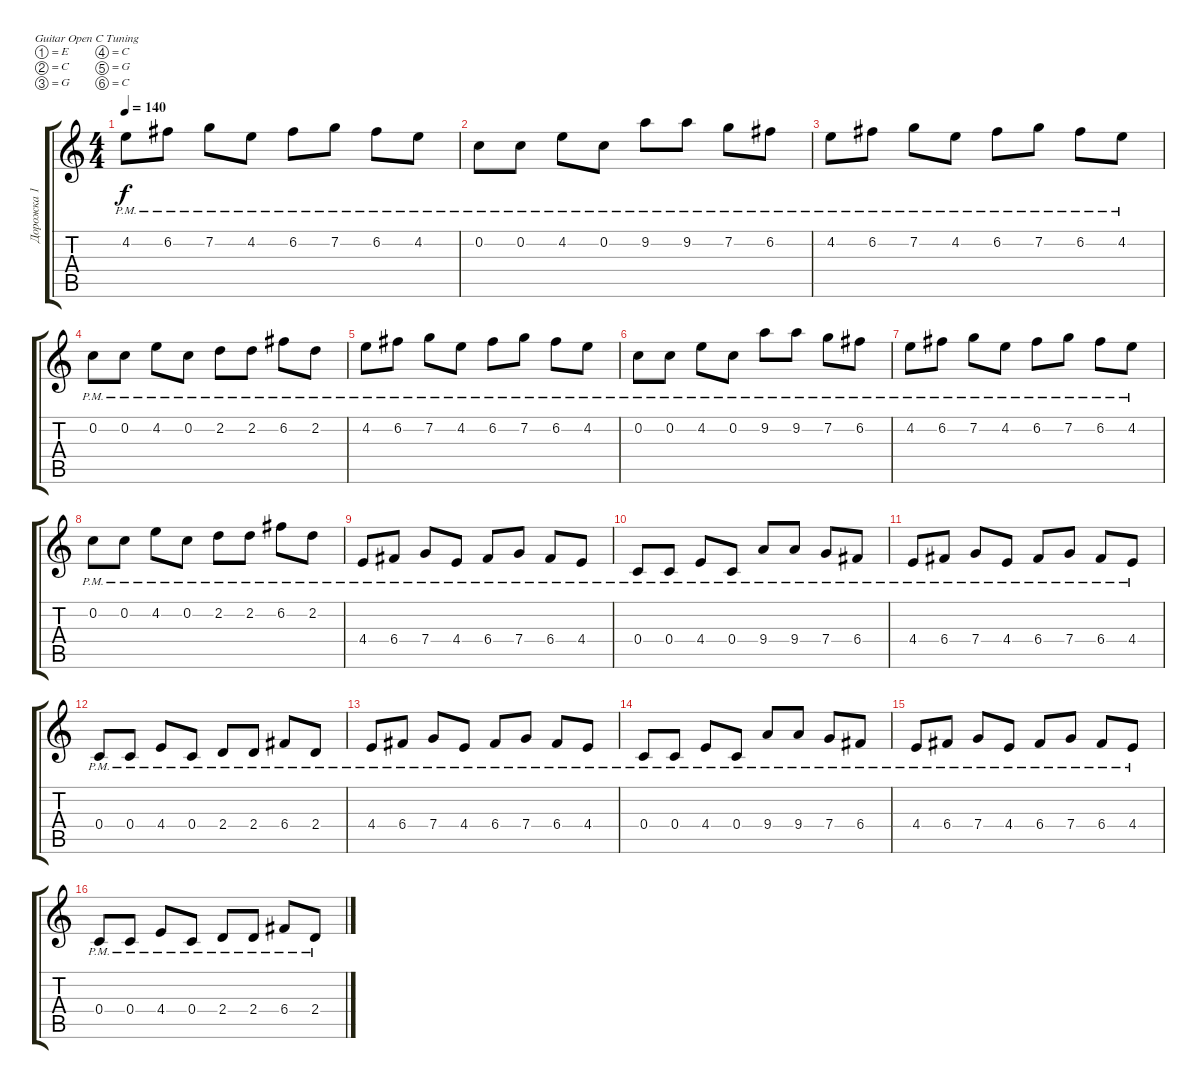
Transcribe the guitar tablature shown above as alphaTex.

\defaultSystemsLayout 4
\bracketExtendMode groupsimilarinstruments
\useSystemSignSeparator
\otherSystemsTrackNameOrientation horizontal
\chordDiagramsInScore
\track ("Дорожка 1" "Дорожка 1") {instrument acousticguitarsteel}
\staff {score tabs}
\tuning (E4 C4 G3 C3 G2 C2)
\ts (4 4)
\beaming (8 2 2 2 2)
\tempo 140
\clef g2
\scale
0.98979
\ks c
4.2{pm}.8{dy f beam Down} 6.2{pm acc #}.8{beam Down} 7.2{pm}.8{beam Down} 4.2{pm}.8{beam Down} 6.2{pm acc #}.8{beam Down} 7.2{pm}.8{beam Down} 6.2{pm acc #}.8{beam Down} 4.2{pm}.8{beam Down} |
\scale
0.933263 0.2{pm}.8{beam Down} 0.2{pm}.8{beam Down} 4.2{pm}.8{beam Down} 0.2{pm}.8{beam Down} 9.2{pm}.8{beam Down} 9.2{pm}.8{beam Down} 7.2{pm}.8{beam Down} 6.2{pm acc #}.8{beam Down} |
\scale
1.06074 4.2{pm}.8{beam Down} 6.2{pm acc #}.8{beam Down} 7.2{pm}.8{beam Down} 4.2{pm}.8{beam Down} 6.2{pm acc #}.8{beam Down} 7.2{pm}.8{beam Down} 6.2{pm acc #}.8{beam Down} 4.2{pm}.8{beam Down} |
\scale
0.969632 0.2{pm}.8{beam Down} 0.2{pm}.8{beam Down} 4.2{pm}.8{beam Down} 0.2{pm}.8{beam Down} 2.2{pm}.8{beam Down} 2.2{pm}.8{beam Down} 6.2{pm acc #}.8{beam Down} 2.2{pm}.8{beam Down} |
\scale
0.969632 4.2{pm}.8{beam Down} 6.2{pm acc #}.8{beam Down} 7.2{pm}.8{beam Down} 4.2{pm}.8{beam Down} 6.2{pm acc #}.8{beam Down} 7.2{pm}.8{beam Down} 6.2{pm acc #}.8{beam Down} 4.2{pm}.8{beam Down} |
\scale
1.06074 0.2{pm}.8{beam Down} 0.2{pm}.8{beam Down} 4.2{pm}.8{beam Down} 0.2{pm}.8{beam Down} 9.2{pm}.8{beam Down} 9.2{pm}.8{beam Down} 7.2{pm}.8{beam Down} 6.2{pm acc #}.8{beam Down} |
\scale
0.969632 4.2{pm}.8{beam Down} 6.2{pm acc #}.8{beam Down} 7.2{pm}.8{beam Down} 4.2{pm}.8{beam Down} 6.2{pm acc #}.8{beam Down} 7.2{pm}.8{beam Down} 6.2{pm acc #}.8{beam Down} 4.2{pm}.8{beam Down} |
\scale
0.969632 0.2{pm}.8{beam Down} 0.2{pm}.8{beam Down} 4.2{pm}.8{beam Down} 0.2{pm}.8{beam Down} 2.2{pm}.8{beam Down} 2.2{pm}.8{beam Down} 6.2{pm acc #}.8{beam Down} 2.2{pm}.8{beam Down} |
\scale
1.06074 4.4{pm}.8{beam Up} 6.4{pm acc #}.8{beam Up} 7.4{pm}.8{beam Up} 4.4{pm}.8{beam Up} 6.4{pm acc #}.8{beam Up} 7.4{pm}.8{beam Up} 6.4{pm acc #}.8{beam Up} 4.4{pm}.8{beam Up} |
\scale
0.969632 0.4{pm}.8{beam Up} 0.4{pm}.8{beam Up} 4.4{pm}.8{beam Up} 0.4{pm}.8{beam Up} 9.4{pm}.8{beam Up} 9.4{pm}.8{beam Up} 7.4{pm}.8{beam Up} 6.4{pm acc #}.8{beam Up} |
\scale
0.969632 4.4{pm}.8{beam Up} 6.4{pm acc #}.8{beam Up} 7.4{pm}.8{beam Up} 4.4{pm}.8{beam Up} 6.4{pm acc #}.8{beam Up} 7.4{pm}.8{beam Up} 6.4{pm acc #}.8{beam Up} 4.4{pm}.8{beam Up} |
\scale
1.06074 0.4{pm}.8{beam Up} 0.4{pm}.8{beam Up} 4.4{pm}.8{beam Up} 0.4{pm}.8{beam Up} 2.4{pm}.8{beam Up} 2.4{pm}.8{beam Up} 6.4{pm acc #}.8{beam Up} 2.4{pm}.8{beam Up} |
\scale
0.969632 4.4{pm}.8{beam Up} 6.4{pm acc #}.8{beam Up} 7.4{pm}.8{beam Up} 4.4{pm}.8{beam Up} 6.4{pm acc #}.8{beam Up} 7.4{pm}.8{beam Up} 6.4{pm acc #}.8{beam Up} 4.4{pm}.8{beam Up} |
\scale
0.969632 0.4{pm}.8{beam Up} 0.4{pm}.8{beam Up} 4.4{pm}.8{beam Up} 0.4{pm}.8{beam Up} 9.4{pm}.8{beam Up} 9.4{pm}.8{beam Up} 7.4{pm}.8{beam Up} 6.4{pm acc #}.8{beam Up} |
\scale
1.05584 4.4{pm}.8{beam Up} 6.4{pm acc #}.8{beam Up} 7.4{pm}.8{beam Up} 4.4{pm}.8{beam Up} 6.4{pm acc #}.8{beam Up} 7.4{pm}.8{beam Up} 6.4{pm acc #}.8{beam Up} 4.4{pm}.8{beam Up} |
\scale
0.964737 0.4{pm}.8{beam Up} 0.4{pm}.8{beam Up} 4.4{pm}.8{beam Up} 0.4{pm}.8{beam Up} 2.4{pm}.8{beam Up} 2.4{pm}.8{beam Up} 6.4{pm acc #}.8{beam Up} 2.4{pm}.8{beam Up}
